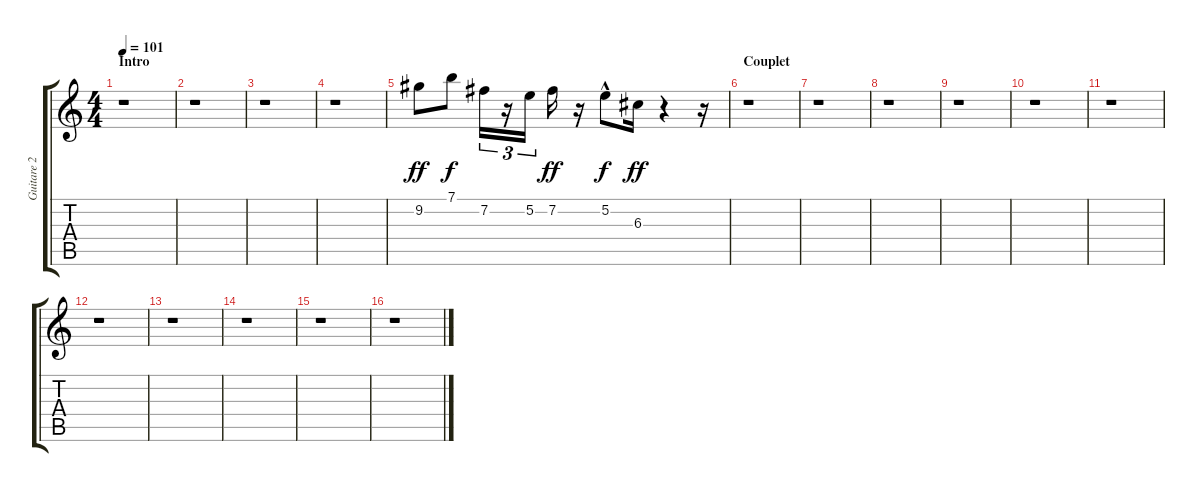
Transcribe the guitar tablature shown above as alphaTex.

\track ("Guitare 2" "Guitare 2") {instrument electricguitarclean}
\staff {score tabs}
\tuning (E4 B3 G3 D3 A2 E2) {hide}
\ts (4 4)
\section ("" "Intro")
\tempo 101
\clef g2
\ks c
r.1{dy ff instrument electricguitarclean} |
r.1 |
r.1 |
r.1 |
9.2.8 7.1.8{dy f} 7.2.16{tu (3 2)} r.16{tu (3 2)} 5.2.16{tu (3 2)} 7.2.16{dy ff} r.16 5.2{hac}.8{dy f} 6.3.16{dy ff} r.4 r.16 |
\section ("" "Couplet")
r.1 |
r.1 |
r.1 |
r.1 |
r.1 |
r.1 |
r.1 |
r.1 |
r.1 |
r.1 |
r.1
